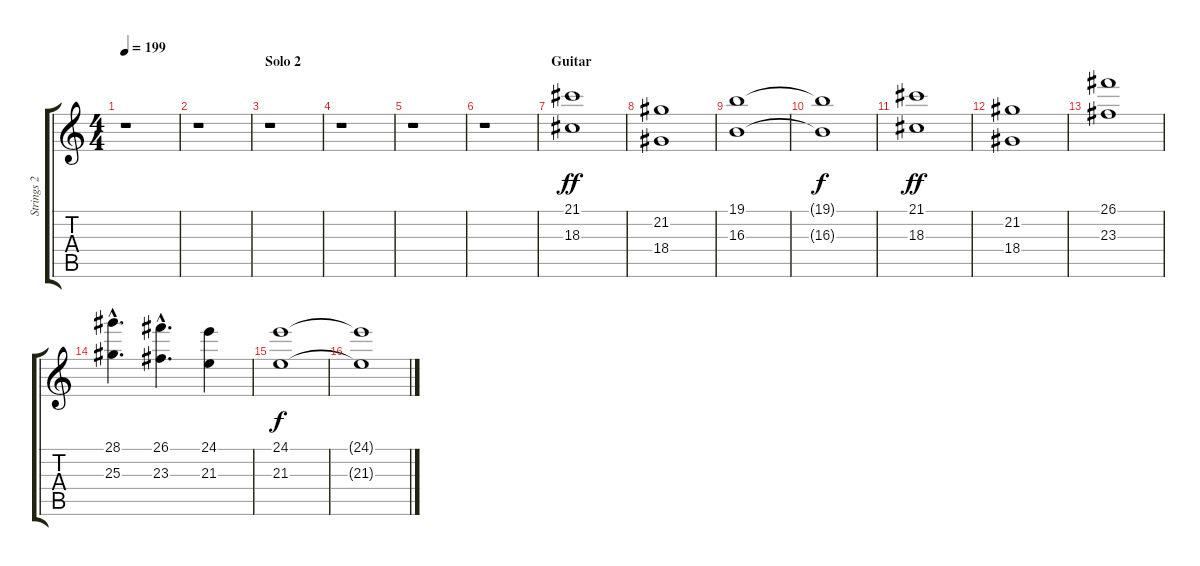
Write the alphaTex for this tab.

\track ("Strings 2" "Strings 2") {instrument stringensemble1}
\staff {score tabs}
\tuning (E4 B3 G3 D3 A2 E2) {hide}
\ts (4 4)
\tempo 199
\clef g2
\ks c
r.1{dy f} |
r.1 |
\section ("" "Solo 2")
r.1 |
r.1 |
r.1 |
r.1 |
\section ("" "Guitar")
(21.1 18.3).1{dy ff} |
(21.2 18.4).1 |
(19.1 16.3).1 |
(19.1{t} 16.3{t}).1{dy f} |
\section ("" "")
(21.1 18.3).1{dy ff} |
(21.2 18.4).1 |
(26.1 23.3).1 |
(28.1{hac} 25.3{hac}).4{d} (26.1{hac} 23.3{hac}).4{d} (24.1 21.3).4 |
(24.1 21.3).1{dy f} |
(24.1{t} 21.3{t}).1
